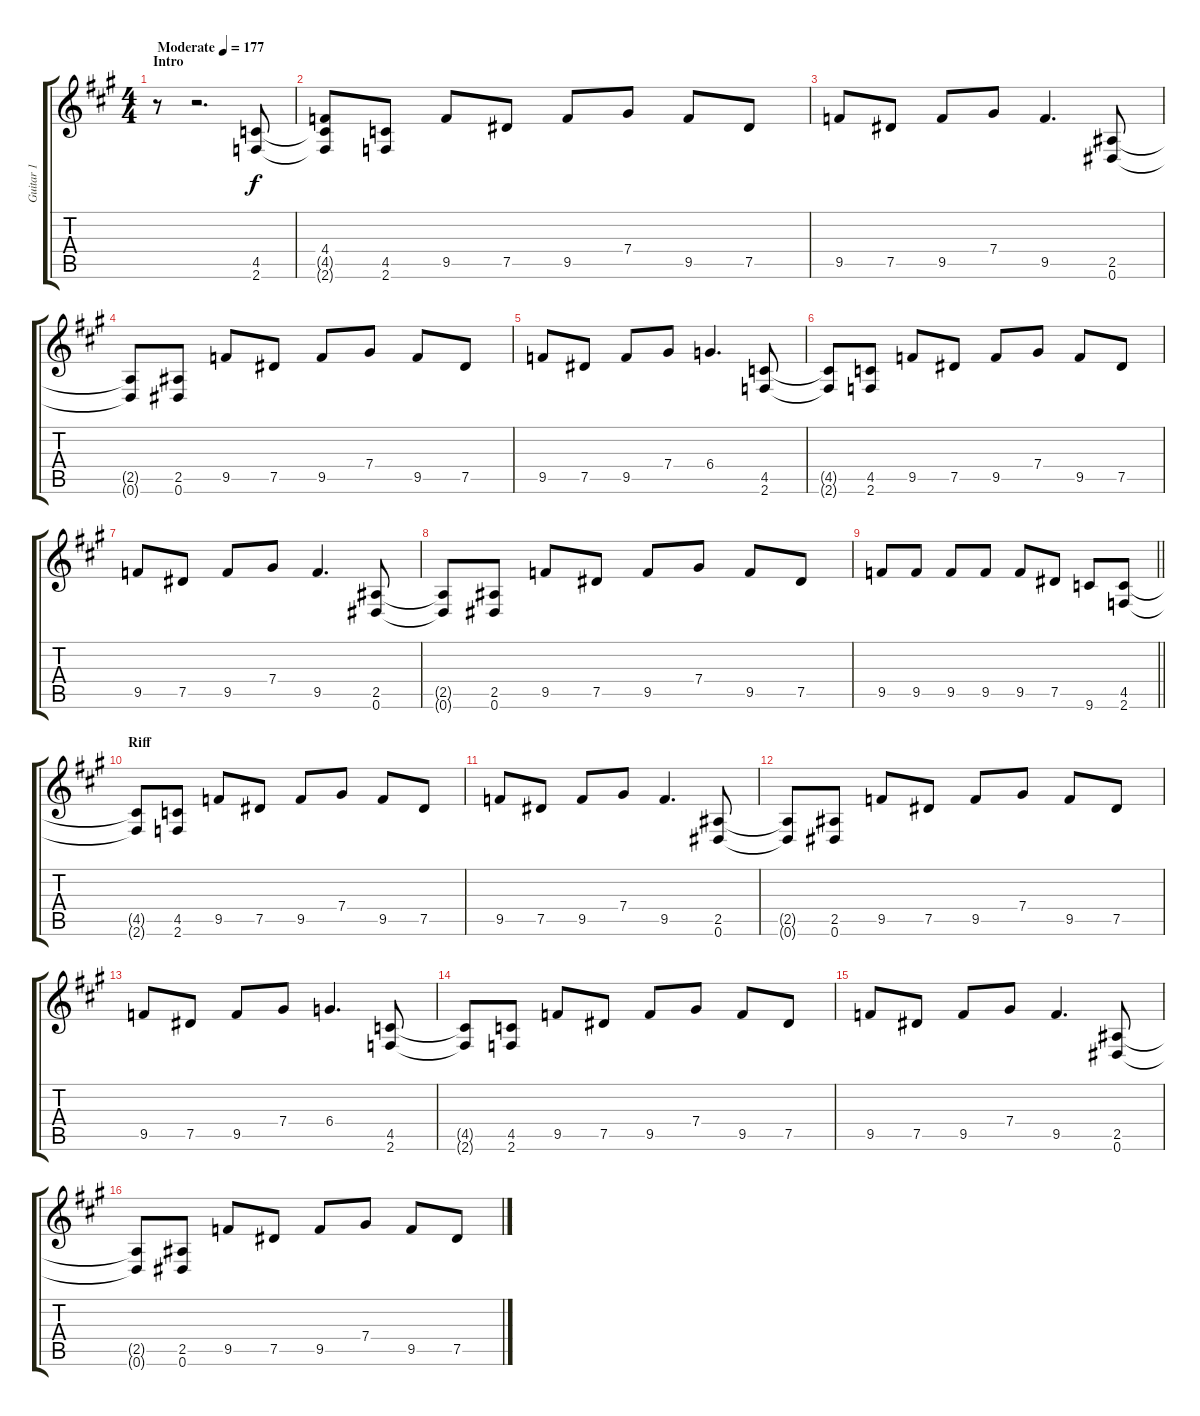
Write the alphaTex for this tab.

\track ("Guitar 1" "Guitar 1") {instrument distortionguitar}
\staff {score tabs}
\tuning (Eb4 Bb3 Gb3 Db3 Ab2 Eb2) {hide}
\ts (4 4)
\section ("" "Intro")
\tempo (177 "Moderate")
\clef g2
\ks a
r.8{dy f instrument distortionguitar} r.2{d} (4.5 2.6).8 |
(4.4 4.5{t} 2.6{t}).8 (4.5 2.6).8 9.5.8 7.5.8 9.5.8 7.4.8 9.5.8 7.5.8 |
9.5.8 7.5.8 9.5.8 7.4.8 9.5.4{d} (2.5 0.6).8 |
(2.5{t} 0.6{t}).8 (2.5 0.6).8 9.5.8 7.5.8 9.5.8 7.4.8 9.5.8 7.5.8 |
9.5.8 7.5.8 9.5.8 7.4.8 6.4.4{d} (4.5 2.6).8 |
(4.5{t} 2.6{t}).8 (4.5 2.6).8 9.5.8 7.5.8 9.5.8 7.4.8 9.5.8 7.5.8 |
9.5.8 7.5.8 9.5.8 7.4.8 9.5.4{d} (2.5 0.6).8 |
(2.5{t} 0.6{t}).8 (2.5 0.6).8 9.5.8 7.5.8 9.5.8 7.4.8 9.5.8 7.5.8 |
\barLineRight lightlight
9.5.8 9.5.8 9.5.8 9.5.8 9.5.8 7.5.8 9.6.8 (4.5 2.6).8 |
\section ("" "Riff")
(4.5{t} 2.6{t}).8 (4.5 2.6).8 9.5.8 7.5.8 9.5.8 7.4.8 9.5.8 7.5.8 |
9.5.8 7.5.8 9.5.8 7.4.8 9.5.4{d} (2.5 0.6).8 |
(2.5{t} 0.6{t}).8 (2.5 0.6).8 9.5.8 7.5.8 9.5.8 7.4.8 9.5.8 7.5.8 |
9.5.8 7.5.8 9.5.8 7.4.8 6.4.4{d} (4.5 2.6).8 |
(4.5{t} 2.6{t}).8 (4.5 2.6).8 9.5.8 7.5.8 9.5.8 7.4.8 9.5.8 7.5.8 |
9.5.8 7.5.8 9.5.8 7.4.8 9.5.4{d} (2.5 0.6).8 |
(2.5{t} 0.6{t}).8 (2.5 0.6).8 9.5.8 7.5.8 9.5.8 7.4.8 9.5.8 7.5.8
